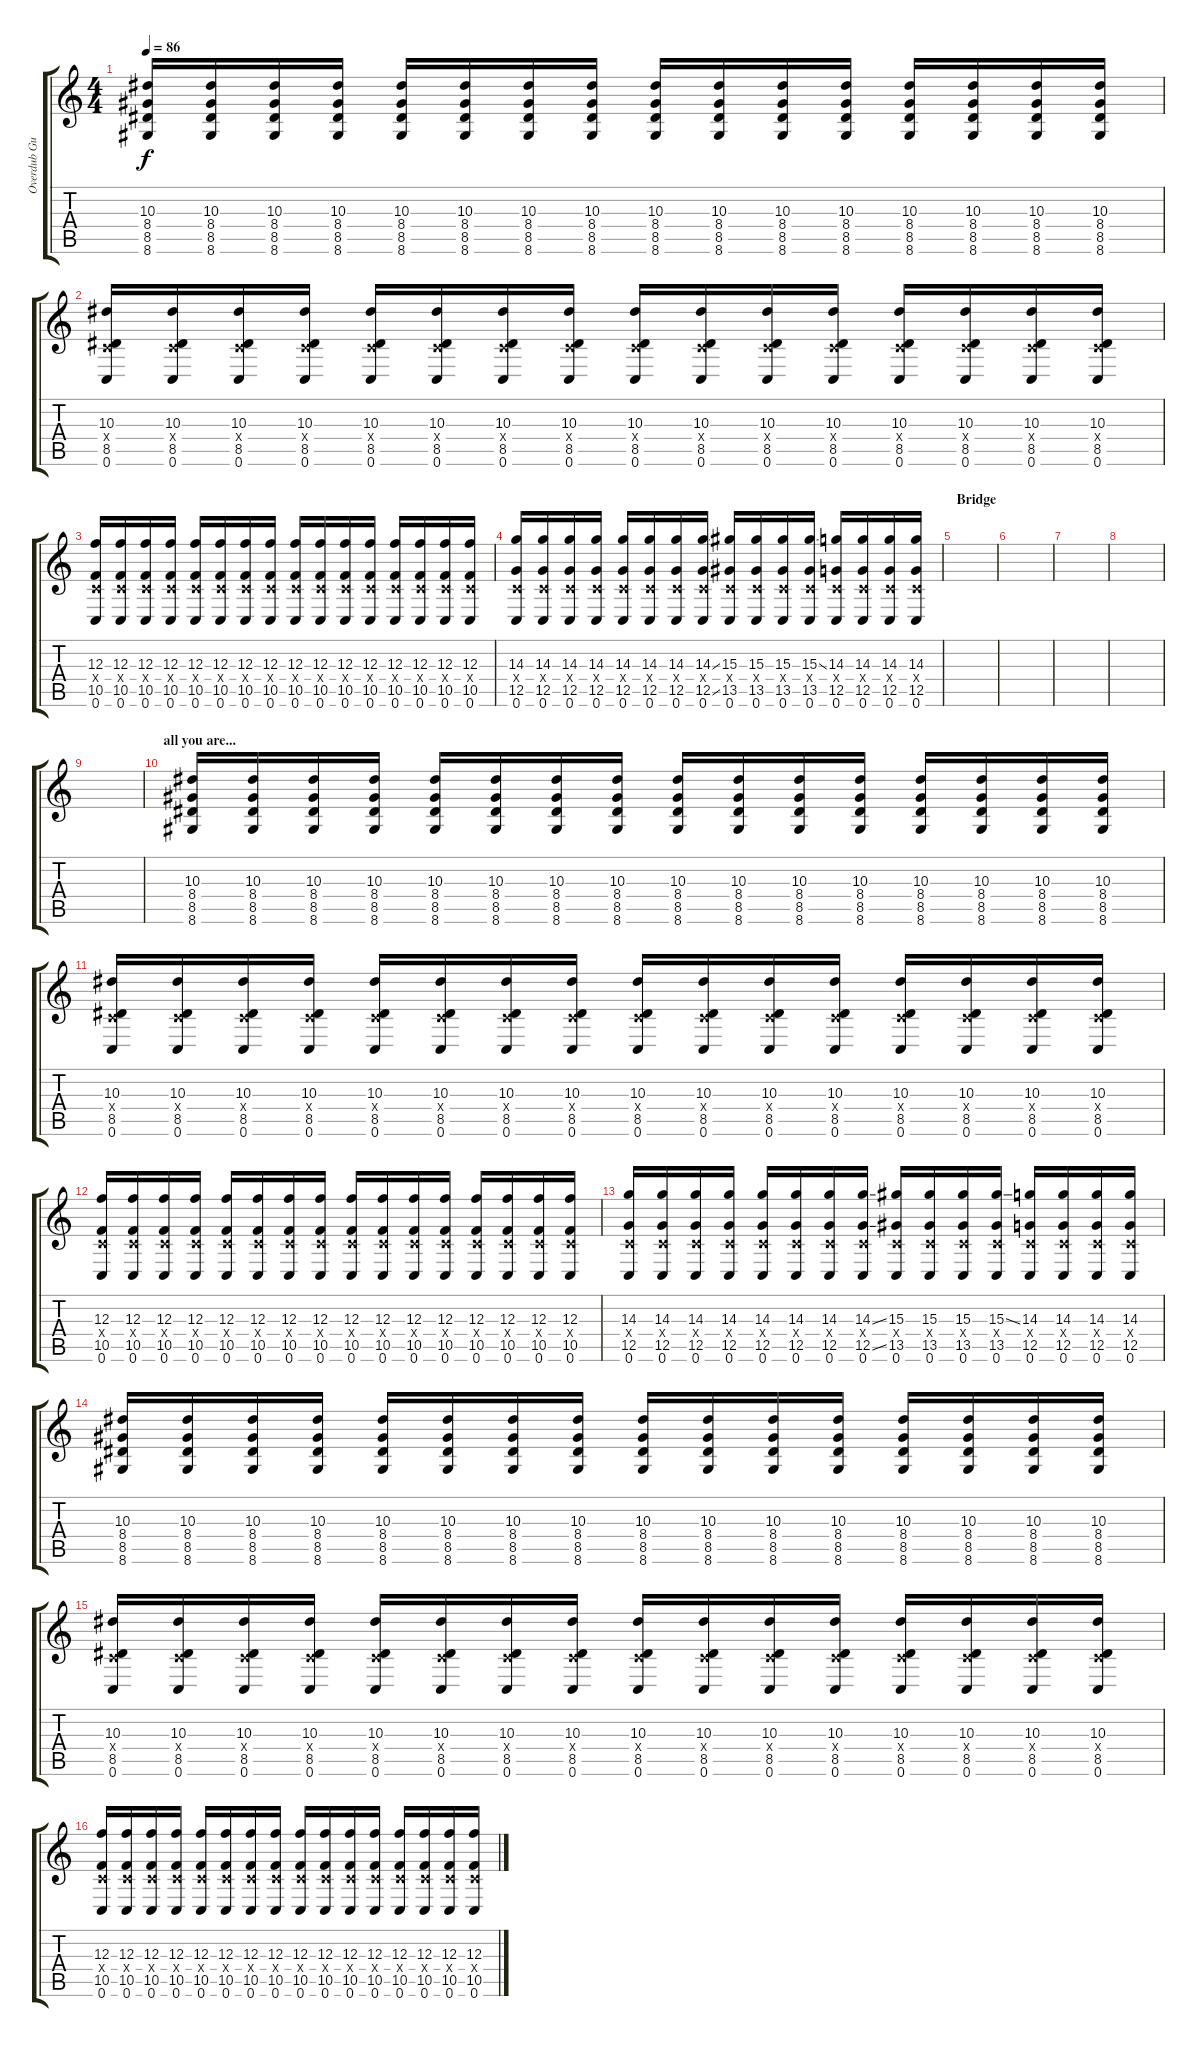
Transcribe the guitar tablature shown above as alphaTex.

\track ("Overdub Guitar (played by chino live)" "Overdub Gu") {instrument overdrivenguitar}
\staff {score tabs}
\tuning (D4 A3 F3 C3 G2 C2) {hide}
\ts (4 4)
\tempo 86
\clef g2
\ks c
(10.3 8.4 8.5 8.6).16{dy f} (10.3 8.4 8.5 8.6).16 (10.3 8.4 8.5 8.6).16 (10.3 8.4 8.5 8.6).16 (10.3 8.4 8.5 8.6).16 (10.3 8.4 8.5 8.6).16 (10.3 8.4 8.5 8.6).16 (10.3 8.4 8.5 8.6).16 (10.3 8.4 8.5 8.6).16 (10.3 8.4 8.5 8.6).16 (10.3 8.4 8.5 8.6).16 (10.3 8.4 8.5 8.6).16 (10.3 8.4 8.5 8.6).16 (10.3 8.4 8.5 8.6).16 (10.3 8.4 8.5 8.6).16 (10.3 8.4 8.5 8.6).16 |
(10.3 0.4{x} 8.5 0.6).16 (10.3 0.4{x} 8.5 0.6).16 (10.3 0.4{x} 8.5 0.6).16 (10.3 0.4{x} 8.5 0.6).16 (10.3 0.4{x} 8.5 0.6).16 (10.3 0.4{x} 8.5 0.6).16 (10.3 0.4{x} 8.5 0.6).16 (10.3 0.4{x} 8.5 0.6).16 (10.3 0.4{x} 8.5 0.6).16 (10.3 0.4{x} 8.5 0.6).16 (10.3 0.4{x} 8.5 0.6).16 (10.3 0.4{x} 8.5 0.6).16 (10.3 0.4{x} 8.5 0.6).16 (10.3 0.4{x} 8.5 0.6).16 (10.3 0.4{x} 8.5 0.6).16 (10.3 0.4{x} 8.5 0.6).16 |
(12.3 0.4{x} 10.5 0.6).16 (12.3 0.4{x} 10.5 0.6).16 (12.3 0.4{x} 10.5 0.6).16 (12.3 0.4{x} 10.5 0.6).16 (12.3 0.4{x} 10.5 0.6).16 (12.3 0.4{x} 10.5 0.6).16 (12.3 0.4{x} 10.5 0.6).16 (12.3 0.4{x} 10.5 0.6).16 (12.3 0.4{x} 10.5 0.6).16 (12.3 0.4{x} 10.5 0.6).16 (12.3 0.4{x} 10.5 0.6).16 (12.3 0.4{x} 10.5 0.6).16 (12.3 0.4{x} 10.5 0.6).16 (12.3 0.4{x} 10.5 0.6).16 (12.3 0.4{x} 10.5 0.6).16 (12.3 0.4{x} 10.5 0.6).16 |
(14.3 0.4{x} 12.5 0.6).16 (14.3 0.4{x} 12.5 0.6).16 (14.3 0.4{x} 12.5 0.6).16 (14.3 0.4{x} 12.5 0.6).16 (14.3 0.4{x} 12.5 0.6).16 (14.3 0.4{x} 12.5 0.6).16 (14.3 0.4{x} 12.5 0.6).16 (14.3{ss} 0.4{x} 12.5{ss} 0.6).16 (15.3 0.4{x} 13.5 0.6).16 (15.3 0.4{x} 13.5 0.6).16 (15.3 0.4{x} 13.5 0.6).16 (15.3{ss} 0.4{x} 13.5 0.6).16 (14.3 0.4{x} 12.5 0.6).16 (14.3 0.4{x} 12.5 0.6).16 (14.3 0.4{x} 12.5 0.6).16 (14.3 0.4{x} 12.5 0.6).16 |
\section ("" "Bridge")
|
|
|
|
|
\section ("" "all you are...")
(10.3 8.4 8.5 8.6).16 (10.3 8.4 8.5 8.6).16 (10.3 8.4 8.5 8.6).16 (10.3 8.4 8.5 8.6).16 (10.3 8.4 8.5 8.6).16 (10.3 8.4 8.5 8.6).16 (10.3 8.4 8.5 8.6).16 (10.3 8.4 8.5 8.6).16 (10.3 8.4 8.5 8.6).16 (10.3 8.4 8.5 8.6).16 (10.3 8.4 8.5 8.6).16 (10.3 8.4 8.5 8.6).16 (10.3 8.4 8.5 8.6).16 (10.3 8.4 8.5 8.6).16 (10.3 8.4 8.5 8.6).16 (10.3 8.4 8.5 8.6).16 |
(10.3 0.4{x} 8.5 0.6).16 (10.3 0.4{x} 8.5 0.6).16 (10.3 0.4{x} 8.5 0.6).16 (10.3 0.4{x} 8.5 0.6).16 (10.3 0.4{x} 8.5 0.6).16 (10.3 0.4{x} 8.5 0.6).16 (10.3 0.4{x} 8.5 0.6).16 (10.3 0.4{x} 8.5 0.6).16 (10.3 0.4{x} 8.5 0.6).16 (10.3 0.4{x} 8.5 0.6).16 (10.3 0.4{x} 8.5 0.6).16 (10.3 0.4{x} 8.5 0.6).16 (10.3 0.4{x} 8.5 0.6).16 (10.3 0.4{x} 8.5 0.6).16 (10.3 0.4{x} 8.5 0.6).16 (10.3 0.4{x} 8.5 0.6).16 |
(12.3 0.4{x} 10.5 0.6).16 (12.3 0.4{x} 10.5 0.6).16 (12.3 0.4{x} 10.5 0.6).16 (12.3 0.4{x} 10.5 0.6).16 (12.3 0.4{x} 10.5 0.6).16 (12.3 0.4{x} 10.5 0.6).16 (12.3 0.4{x} 10.5 0.6).16 (12.3 0.4{x} 10.5 0.6).16 (12.3 0.4{x} 10.5 0.6).16 (12.3 0.4{x} 10.5 0.6).16 (12.3 0.4{x} 10.5 0.6).16 (12.3 0.4{x} 10.5 0.6).16 (12.3 0.4{x} 10.5 0.6).16 (12.3 0.4{x} 10.5 0.6).16 (12.3 0.4{x} 10.5 0.6).16 (12.3 0.4{x} 10.5 0.6).16 |
(14.3 0.4{x} 12.5 0.6).16 (14.3 0.4{x} 12.5 0.6).16 (14.3 0.4{x} 12.5 0.6).16 (14.3 0.4{x} 12.5 0.6).16 (14.3 0.4{x} 12.5 0.6).16 (14.3 0.4{x} 12.5 0.6).16 (14.3 0.4{x} 12.5 0.6).16 (14.3{ss} 0.4{x} 12.5{ss} 0.6).16 (15.3 0.4{x} 13.5 0.6).16 (15.3 0.4{x} 13.5 0.6).16 (15.3 0.4{x} 13.5 0.6).16 (15.3{ss} 0.4{x} 13.5 0.6).16 (14.3 0.4{x} 12.5 0.6).16 (14.3 0.4{x} 12.5 0.6).16 (14.3 0.4{x} 12.5 0.6).16 (14.3 0.4{x} 12.5 0.6).16 |
(10.3 8.4 8.5 8.6).16 (10.3 8.4 8.5 8.6).16 (10.3 8.4 8.5 8.6).16 (10.3 8.4 8.5 8.6).16 (10.3 8.4 8.5 8.6).16 (10.3 8.4 8.5 8.6).16 (10.3 8.4 8.5 8.6).16 (10.3 8.4 8.5 8.6).16 (10.3 8.4 8.5 8.6).16 (10.3 8.4 8.5 8.6).16 (10.3 8.4 8.5 8.6).16 (10.3 8.4 8.5 8.6).16 (10.3 8.4 8.5 8.6).16 (10.3 8.4 8.5 8.6).16 (10.3 8.4 8.5 8.6).16 (10.3 8.4 8.5 8.6).16 |
(10.3 0.4{x} 8.5 0.6).16 (10.3 0.4{x} 8.5 0.6).16 (10.3 0.4{x} 8.5 0.6).16 (10.3 0.4{x} 8.5 0.6).16 (10.3 0.4{x} 8.5 0.6).16 (10.3 0.4{x} 8.5 0.6).16 (10.3 0.4{x} 8.5 0.6).16 (10.3 0.4{x} 8.5 0.6).16 (10.3 0.4{x} 8.5 0.6).16 (10.3 0.4{x} 8.5 0.6).16 (10.3 0.4{x} 8.5 0.6).16 (10.3 0.4{x} 8.5 0.6).16 (10.3 0.4{x} 8.5 0.6).16 (10.3 0.4{x} 8.5 0.6).16 (10.3 0.4{x} 8.5 0.6).16 (10.3 0.4{x} 8.5 0.6).16 |
(12.3 0.4{x} 10.5 0.6).16 (12.3 0.4{x} 10.5 0.6).16 (12.3 0.4{x} 10.5 0.6).16 (12.3 0.4{x} 10.5 0.6).16 (12.3 0.4{x} 10.5 0.6).16 (12.3 0.4{x} 10.5 0.6).16 (12.3 0.4{x} 10.5 0.6).16 (12.3 0.4{x} 10.5 0.6).16 (12.3 0.4{x} 10.5 0.6).16 (12.3 0.4{x} 10.5 0.6).16 (12.3 0.4{x} 10.5 0.6).16 (12.3 0.4{x} 10.5 0.6).16 (12.3 0.4{x} 10.5 0.6).16 (12.3 0.4{x} 10.5 0.6).16 (12.3 0.4{x} 10.5 0.6).16 (12.3 0.4{x} 10.5 0.6).16
